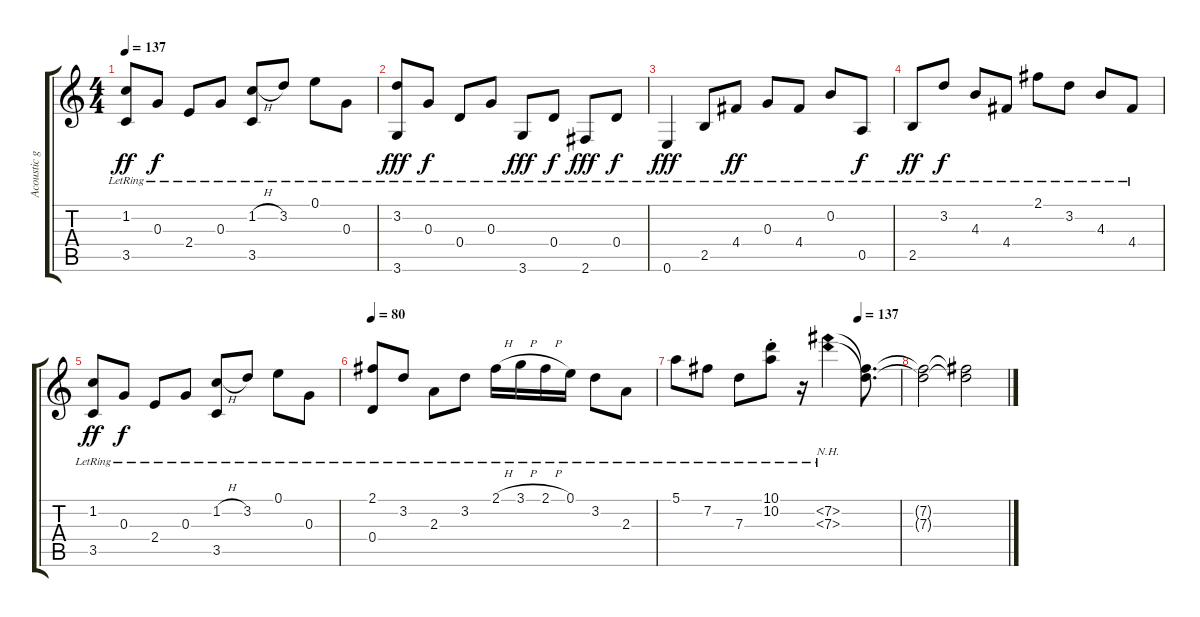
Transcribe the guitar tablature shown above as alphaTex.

\track ("Acoustic guitar" "Acoustic g") {instrument acousticguitarsteel}
\staff {score tabs}
\tuning (E4 B3 G3 D3 A2 E2) {hide}
\ts (4 4)
\tempo 137
\clef g2
\ks c
(1.2{lr} 3.5{lr}).8{dy ff} 0.3{lr}.8{dy f} 2.4{lr}.8 0.3{lr}.8 (1.2{h lr} 3.5{lr}).8 3.2{lr}.8 0.1{lr}.8 0.3{lr}.8 |
(3.2{lr} 3.6{lr}).8{dy fff} 0.3{lr}.8{dy f} 0.4{lr}.8 0.3{lr}.8 3.6{lr}.8{dy fff} 0.4{lr}.8{dy f} 2.6{lr}.8{dy fff} 0.4{lr}.8{dy f} |
0.6{lr}.4{dy fff} 2.5{lr}.8 4.4{lr}.8{dy ff} 0.3{lr}.8 4.4{lr}.8 0.2{lr}.8 0.5{lr}.8{dy f} |
2.5{lr}.8{dy ff} 3.2{lr}.8{dy f} 4.3{lr}.8 4.4{lr}.8 2.1{lr}.8 3.2{lr}.8 4.3{lr}.8 4.4{lr}.8 |
(1.2{lr} 3.5{lr}).8{dy ff} 0.3{lr}.8{dy f} 2.4{lr}.8 0.3{lr}.8 (1.2{h lr} 3.5{lr}).8 3.2{lr}.8 0.1{lr}.8 0.3{lr}.8 |
\tempo 80
(2.1{lr} 0.4{lr}).8 3.2{lr}.8 2.3{lr}.8 3.2{lr}.8 2.1{h lr}.16 3.1{h lr}.16 2.1{h lr}.16 0.1{lr}.16 3.2{lr}.8 2.3{lr}.8 |
\tempo (137 0.8125)
5.1{lr}.8 7.2{lr}.8 7.3{lr}.8 (10.1{lr} 10.2{st lr}).8 r.16 (7.2{nh lr} 7.3{nh lr}).4 (7.2{t} 7.3{t}).8{d} |
(7.2{t} 7.3{t}).2 (7.2{t} 7.3{t}).2
